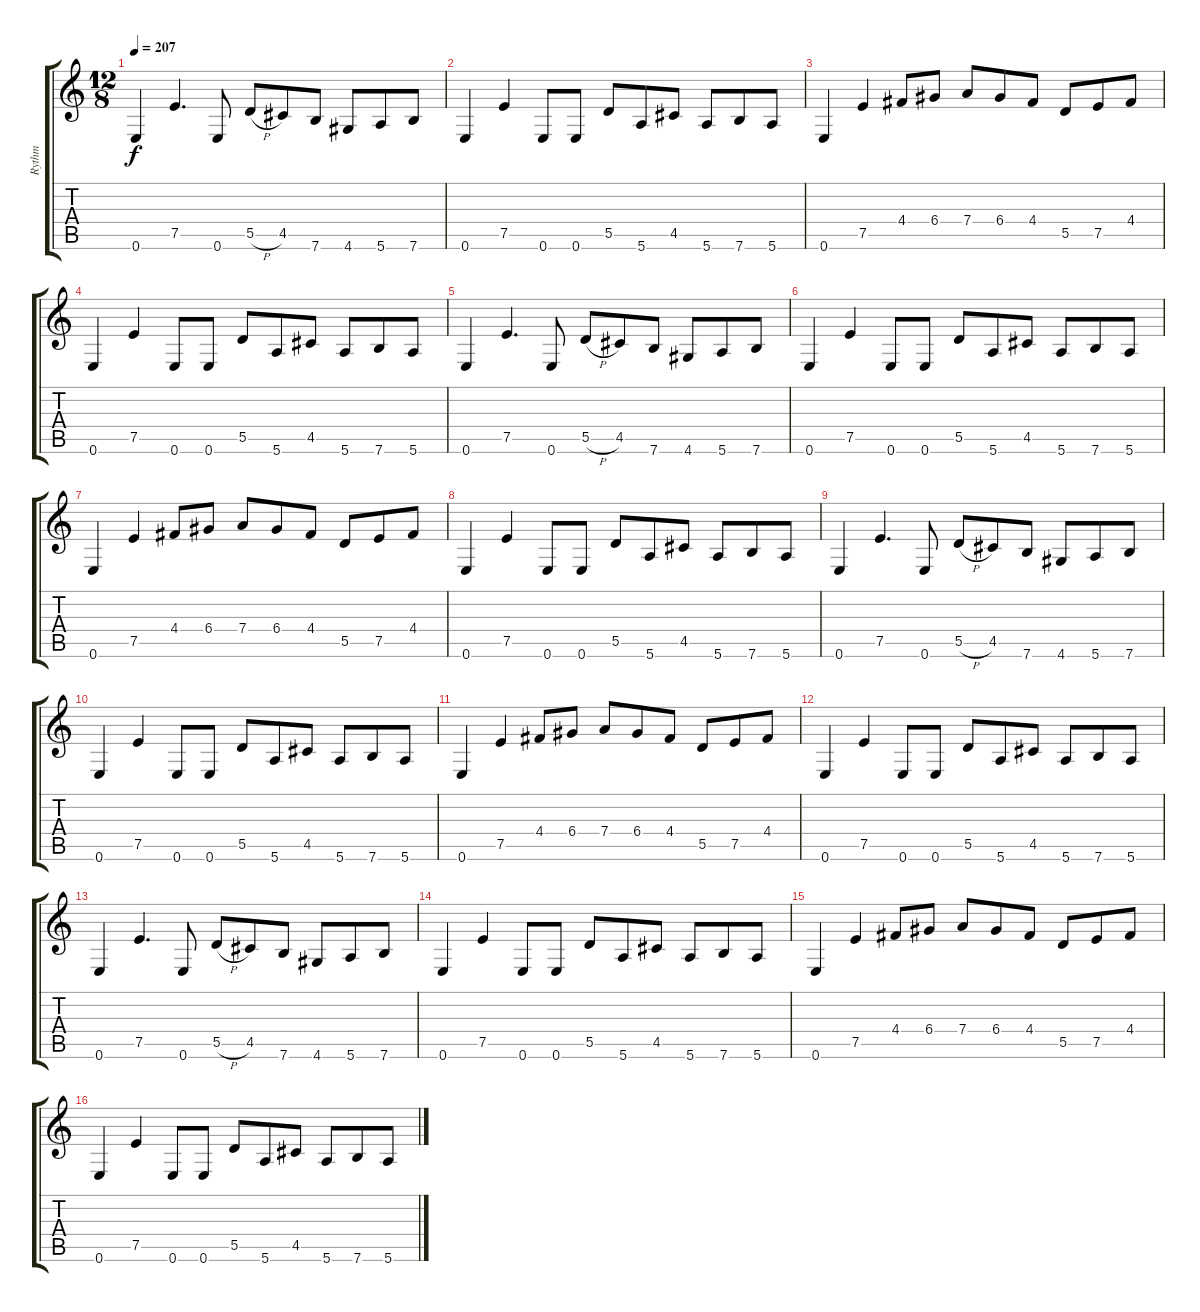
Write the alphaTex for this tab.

\track ("Rythm" "Rythm") {instrument acousticguitarsteel}
\staff {score tabs}
\tuning (E4 B3 G3 D3 A2 E2) {hide}
\ts (12 8)
\tempo 207
\clef g2
\ks c
0.6.4{dy f} 7.5.4{d} 0.6.8 5.5{h}.8 4.5.8 7.6.8 4.6.8 5.6.8 7.6.8 |
0.6.4 7.5.4 0.6.8 0.6.8 5.5.8 5.6.8 4.5.8 5.6.8 7.6.8 5.6.8 |
0.6.4 7.5.4 4.4.8 6.4.8 7.4.8 6.4.8 4.4.8 5.5.8 7.5.8 4.4.8 |
0.6.4 7.5.4 0.6.8 0.6.8 5.5.8 5.6.8 4.5.8 5.6.8 7.6.8 5.6.8 |
0.6.4 7.5.4{d} 0.6.8 5.5{h}.8 4.5.8 7.6.8 4.6.8 5.6.8 7.6.8 |
0.6.4 7.5.4 0.6.8 0.6.8 5.5.8 5.6.8 4.5.8 5.6.8 7.6.8 5.6.8 |
0.6.4 7.5.4 4.4.8 6.4.8 7.4.8 6.4.8 4.4.8 5.5.8 7.5.8 4.4.8 |
0.6.4 7.5.4 0.6.8 0.6.8 5.5.8 5.6.8 4.5.8 5.6.8 7.6.8 5.6.8 |
0.6.4 7.5.4{d} 0.6.8 5.5{h}.8 4.5.8 7.6.8 4.6.8 5.6.8 7.6.8 |
0.6.4 7.5.4 0.6.8 0.6.8 5.5.8 5.6.8 4.5.8 5.6.8 7.6.8 5.6.8 |
0.6.4 7.5.4 4.4.8 6.4.8 7.4.8 6.4.8 4.4.8 5.5.8 7.5.8 4.4.8 |
0.6.4 7.5.4 0.6.8 0.6.8 5.5.8 5.6.8 4.5.8 5.6.8 7.6.8 5.6.8 |
0.6.4 7.5.4{d} 0.6.8 5.5{h}.8 4.5.8 7.6.8 4.6.8 5.6.8 7.6.8 |
0.6.4 7.5.4 0.6.8 0.6.8 5.5.8 5.6.8 4.5.8 5.6.8 7.6.8 5.6.8 |
0.6.4 7.5.4 4.4.8 6.4.8 7.4.8 6.4.8 4.4.8 5.5.8 7.5.8 4.4.8 |
0.6.4 7.5.4 0.6.8 0.6.8 5.5.8 5.6.8 4.5.8 5.6.8 7.6.8 5.6.8
